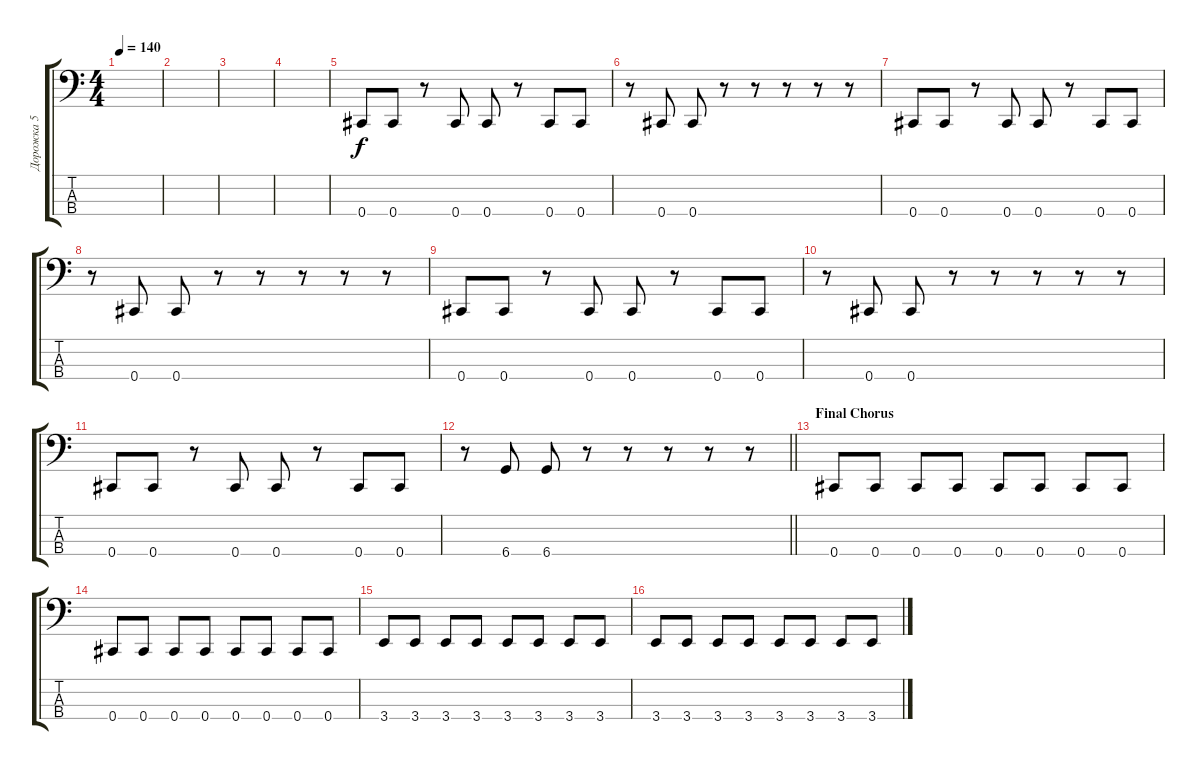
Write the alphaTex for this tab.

\track ("Дорожка 5" "Дорожка 5") {instrument electricbassfinger}
\staff {score tabs}
\tuning (Gb2 Db2 Ab1 Db1) {hide}
\ts (4 4)
\tempo 140
\clef f4
\ks c
|
|
|
|
0.4.8 0.4.8 r.8 0.4.8 0.4.8 r.8 0.4.8 0.4.8 |
r.8 0.4.8 0.4.8 r.8 r.8 r.8 r.8 r.8 |
0.4.8 0.4.8 r.8 0.4.8 0.4.8 r.8 0.4.8 0.4.8 |
r.8 0.4.8 0.4.8 r.8 r.8 r.8 r.8 r.8 |
0.4.8 0.4.8 r.8 0.4.8 0.4.8 r.8 0.4.8 0.4.8 |
r.8 0.4.8 0.4.8 r.8 r.8 r.8 r.8 r.8 |
0.4.8 0.4.8 r.8 0.4.8 0.4.8 r.8 0.4.8 0.4.8 |
\barLineRight lightlight
r.8 6.4.8 6.4.8 r.8 r.8 r.8 r.8 r.8 |
\section ("" "Final Chorus")
0.4.8 0.4.8 0.4.8 0.4.8 0.4.8 0.4.8 0.4.8 0.4.8 |
0.4.8 0.4.8 0.4.8 0.4.8 0.4.8 0.4.8 0.4.8 0.4.8 |
3.4.8 3.4.8 3.4.8 3.4.8 3.4.8 3.4.8 3.4.8 3.4.8 |
3.4.8 3.4.8 3.4.8 3.4.8 3.4.8 3.4.8 3.4.8 3.4.8
